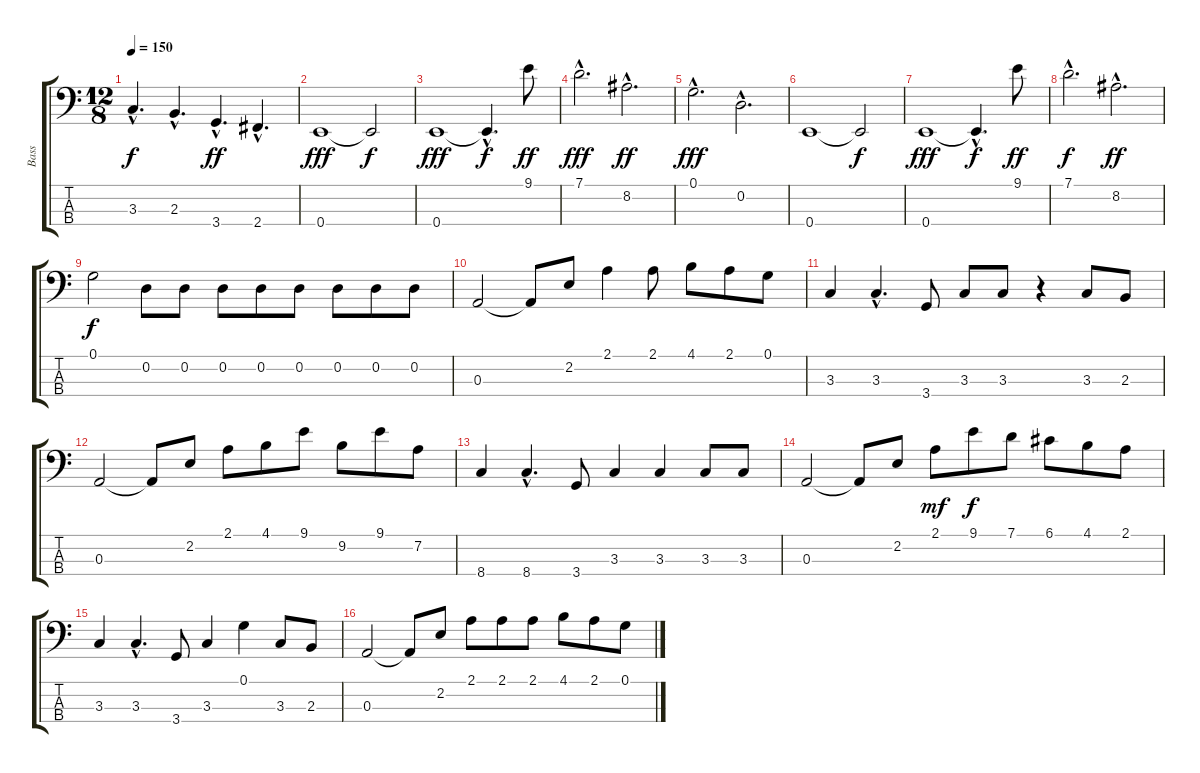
\track ("Bass" "Bass") {instrument electricbassfinger}
\staff {score tabs}
\tuning (G2 D2 A1 E1) {hide}
\ts (12 8)
\tempo 150
\clef f4
\ks c
3.3{hac}.4{d dy f} 2.3{hac}.4{d} 3.4{hac}.4{d dy ff} 2.4{hac}.4{d} |
0.4.1{dy fff} 0.4{t}.2{dy f} |
0.4.1{dy fff} 0.4{hac t}.4{d dy f} 9.1.8{dy ff} |
7.1{hac}.2{d dy fff} 8.2{hac}.2{d dy ff} |
0.1{hac}.2{d dy fff} 0.2{hac}.2{d} |
0.4.1 0.4{t}.2{dy f} |
0.4.1{dy fff} 0.4{hac t}.4{d dy f} 9.1.8{dy ff} |
7.1{hac}.2{d dy f} 8.2{hac}.2{d dy ff} |
0.1.2{dy f} 0.2.8 0.2.8 0.2.8 0.2.8 0.2.8 0.2.8 0.2.8 0.2.8 |
0.3.2 0.3{t}.8 2.2.8 2.1.4 2.1.8 4.1.8 2.1.8 0.1.8 |
3.3.4 3.3{hac}.4{d} 3.4.8 3.3.8 3.3.8 r.4 3.3.8 2.3.8 |
0.3.2 0.3{t}.8 2.2.8 2.1.8 4.1.8 9.1.8 9.2.8 9.1.8 7.2.8 |
8.4.4 8.4{hac}.4{d} 3.4.8 3.3.4 3.3.4 3.3.8 3.3.8 |
0.3.2 0.3{t}.8 2.2.8 2.1.8{dy mf} 9.1.8{dy f} 7.1.8 6.1.8 4.1.8 2.1.8 |
3.3.4 3.3{hac}.4{d} 3.4.8 3.3.4 0.1.4 3.3.8 2.3.8 |
0.3.2 0.3{t}.8 2.2.8 2.1.8 2.1.8 2.1.8 4.1.8 2.1.8 0.1.8
